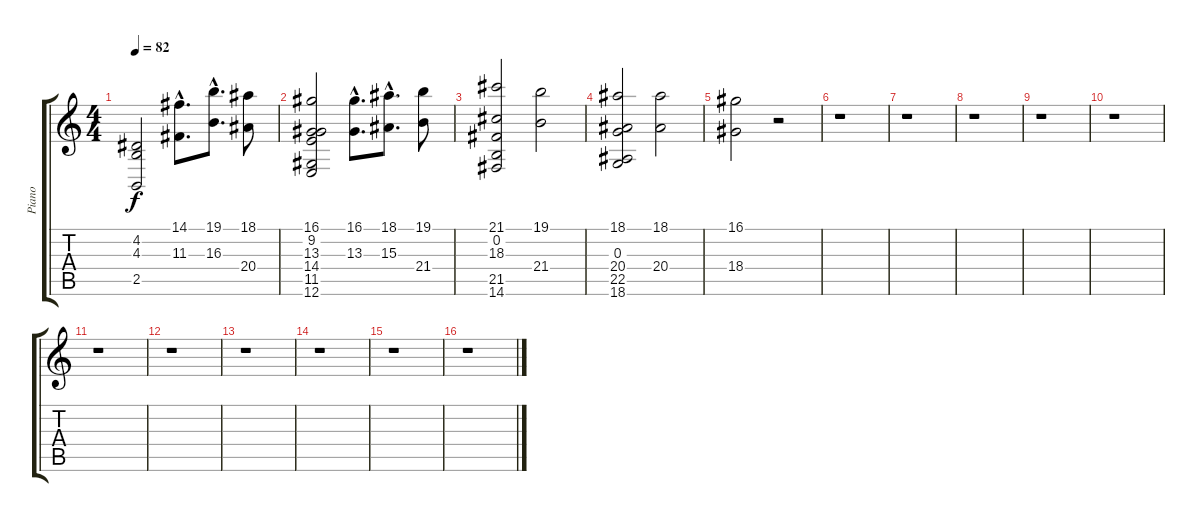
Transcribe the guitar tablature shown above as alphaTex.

\track ("Piano" "Piano") {instrument honkytonkpiano}
\staff {score tabs}
\tuning (E4 B3 G3 D3 A2 E2) {hide}
\ts (4 4)
\tempo 82
\clef g2
\ks c
(4.2 4.3 2.5).2{dy f} (14.1{hac} 11.3{hac}).8{d} (19.1{hac} 16.3{hac}).8{d} (18.1 20.4).8 |
(16.1 9.2 13.3 14.4 11.5 12.6).2 (16.1{hac} 13.3).8{d} (18.1{hac} 15.3{hac}).8{d} (19.1 21.4).8 |
(21.1 0.2 18.3 21.5 14.6).2 (19.1 21.4).2 |
(18.1 0.3 20.4 22.5 18.6).2 (18.1 20.4).2 |
(16.1 18.4).2 r.2 |
r.1 |
r.1 |
r.1 |
r.1 |
r.1 |
r.1 |
r.1 |
r.1 |
r.1 |
r.1 |
r.1
